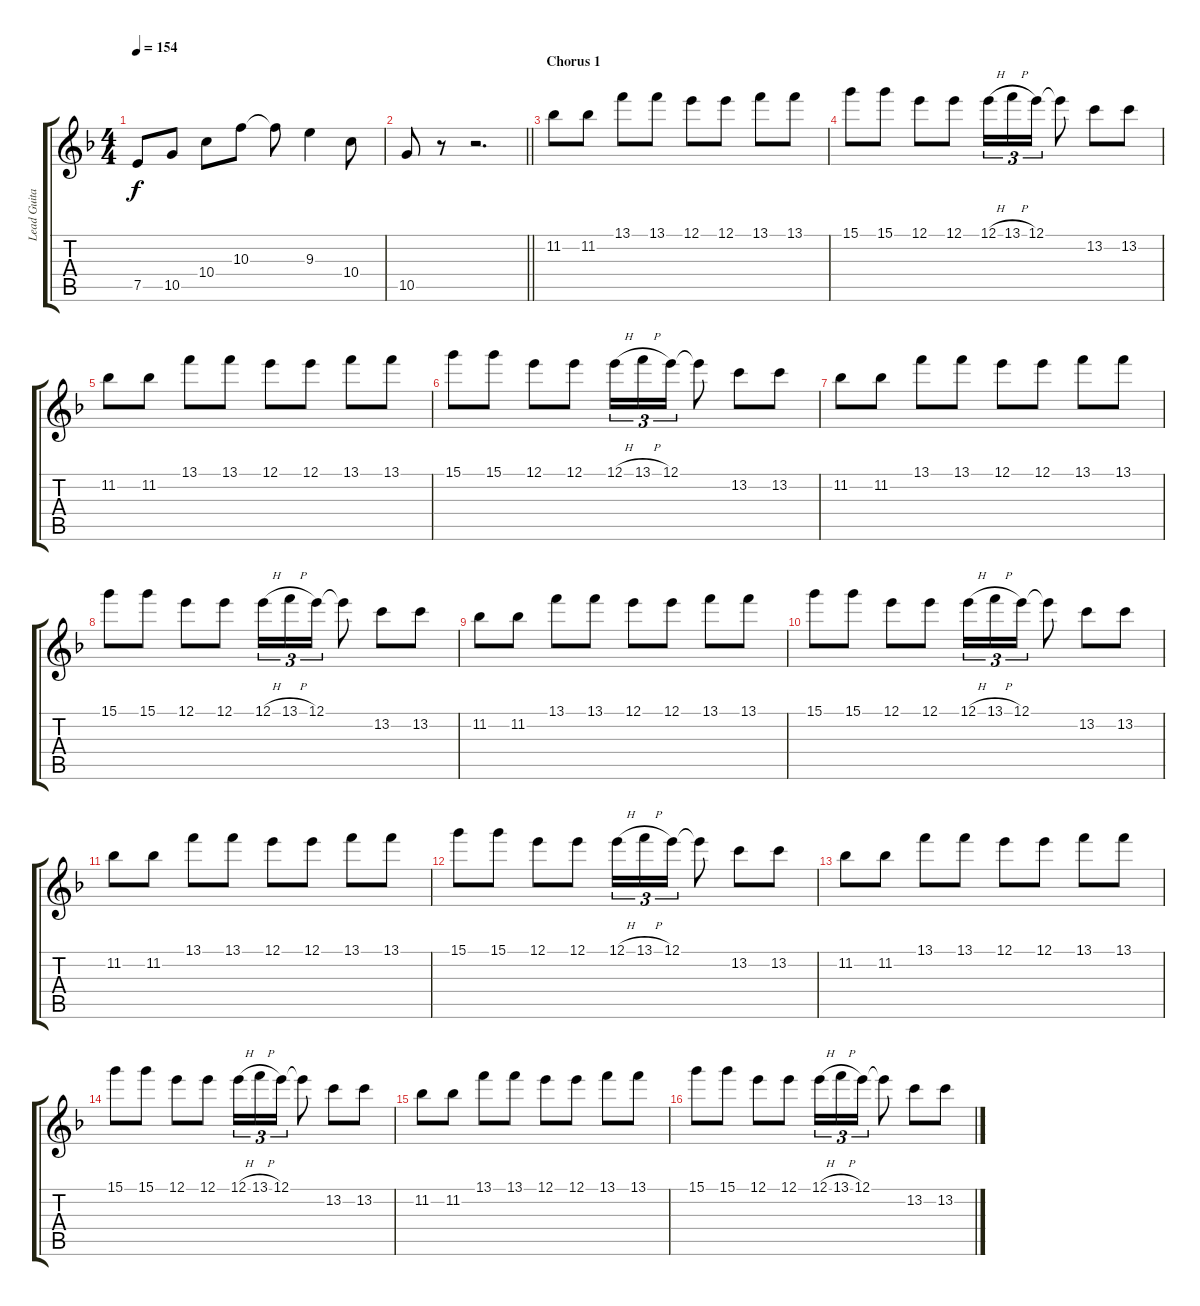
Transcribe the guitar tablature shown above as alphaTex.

\track ("Lead Guitar" "Lead Guita") {instrument distortionguitar}
\staff {score tabs}
\tuning (E4 B3 G3 D3 A2 D2) {hide}
\ts (4 4)
\tempo 154
\clef g2
\ks f
7.5.8{dy f} 10.5.8 10.4.8 10.3.8 10.3{t}.8 9.3.4 10.4.8 |
\barLineRight lightlight
10.5.8 r.8 r.2{d} |
\section ("" "Chorus 1")
11.2.8 11.2.8 13.1.8 13.1.8 12.1.8 12.1.8 13.1.8 13.1.8 |
15.1.8 15.1.8 12.1.8 12.1.8 12.1{h}.16{tu (3 2)} 13.1{h}.16{tu (3 2)} 12.1.16{tu (3 2)} 12.1{t}.8 13.2.8 13.2.8 |
11.2.8 11.2.8 13.1.8 13.1.8 12.1.8 12.1.8 13.1.8 13.1.8 |
15.1.8 15.1.8 12.1.8 12.1.8 12.1{h}.16{tu (3 2)} 13.1{h}.16{tu (3 2)} 12.1.16{tu (3 2)} 12.1{t}.8 13.2.8 13.2.8 |
11.2.8 11.2.8 13.1.8 13.1.8 12.1.8 12.1.8 13.1.8 13.1.8 |
15.1.8 15.1.8 12.1.8 12.1.8 12.1{h}.16{tu (3 2)} 13.1{h}.16{tu (3 2)} 12.1.16{tu (3 2)} 12.1{t}.8 13.2.8 13.2.8 |
11.2.8 11.2.8 13.1.8 13.1.8 12.1.8 12.1.8 13.1.8 13.1.8 |
15.1.8 15.1.8 12.1.8 12.1.8 12.1{h}.16{tu (3 2)} 13.1{h}.16{tu (3 2)} 12.1.16{tu (3 2)} 12.1{t}.8 13.2.8 13.2.8 |
11.2.8 11.2.8 13.1.8 13.1.8 12.1.8 12.1.8 13.1.8 13.1.8 |
15.1.8 15.1.8 12.1.8 12.1.8 12.1{h}.16{tu (3 2)} 13.1{h}.16{tu (3 2)} 12.1.16{tu (3 2)} 12.1{t}.8 13.2.8 13.2.8 |
11.2.8 11.2.8 13.1.8 13.1.8 12.1.8 12.1.8 13.1.8 13.1.8 |
15.1.8 15.1.8 12.1.8 12.1.8 12.1{h}.16{tu (3 2)} 13.1{h}.16{tu (3 2)} 12.1.16{tu (3 2)} 12.1{t}.8 13.2.8 13.2.8 |
11.2.8 11.2.8 13.1.8 13.1.8 12.1.8 12.1.8 13.1.8 13.1.8 |
15.1.8 15.1.8 12.1.8 12.1.8 12.1{h}.16{tu (3 2)} 13.1{h}.16{tu (3 2)} 12.1.16{tu (3 2)} 12.1{t}.8 13.2.8 13.2.8
